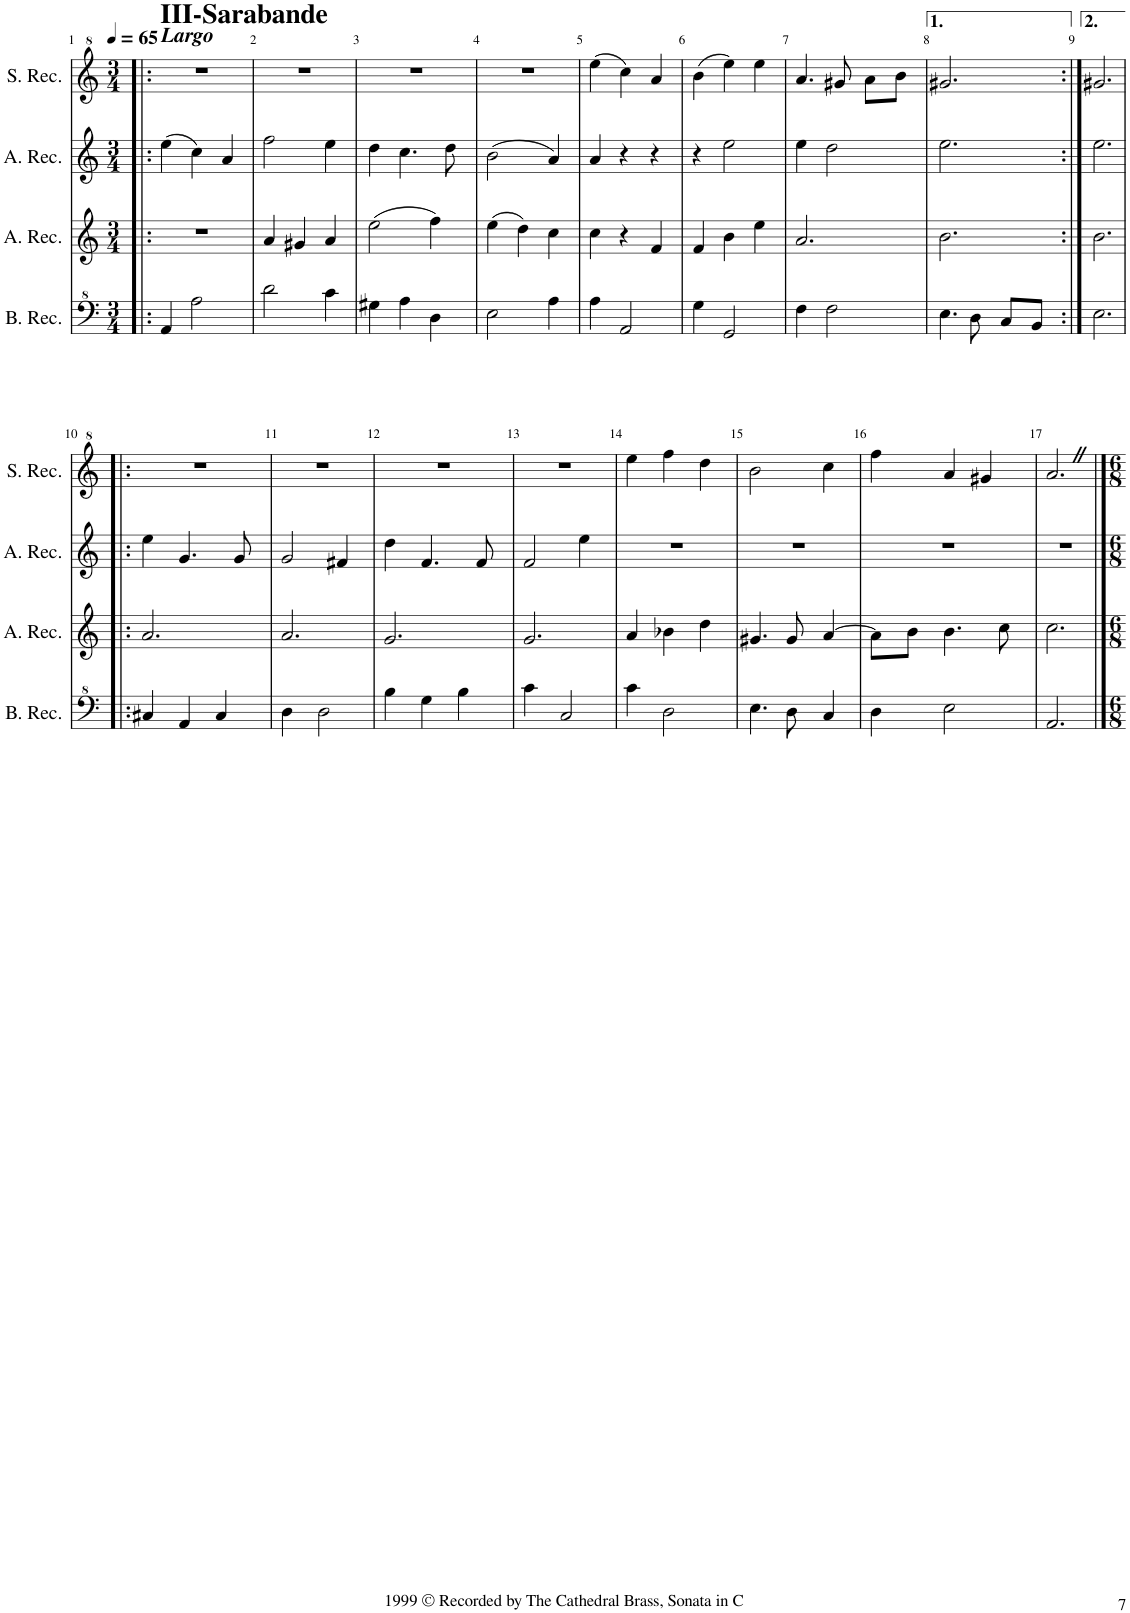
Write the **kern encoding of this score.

**kern	**kern	**kern	**kern
*part4	*part3	*part2	*part1
*staff4	*staff3	*staff2	*staff1
*I"Bass Recorder	*I"Alto Recorder	*I"Alto Recorder	*I"Soprano Recorder
*I'B. Rec.	*I'A. Rec.	*I'A. Rec.	*I'S. Rec.
!!LO:PB:g=z
*clefF^4	*clefG2	*clefG2	*clefG^2
*k[]	*k[]	*k[]	*k[]
*M3/4	*M3/4	*M3/4	*M3/4
*MM65	*MM65	*MM65	*MM65
=1!|:	=1!|:	=1!|:	=1!|:
!	!	!	!LO:TX:a:Bi:t=Largo
!	!	!	!LO:TX:a:B:t=III-Sarabande
4A/	2.r	(4ee\	2.r
2a\	.	4cc\)	.
.	.	4a/	.
=2	=2	=2	=2
2dd\	4a/	2ff\	2.r
.	4g#X/	.	.
4cc\	4a/	4ee\	.
=3	=3	=3	=3
4g#X\	(2ee\	4dd\	2.r
4a\	.	4.cc\	.
4d\	4ff\)	.	.
.	.	8dd\	.
=4	=4	=4	=4
2e\	(4ee\	(2b\	2.r
.	4dd\)	.	.
4a\	4cc\	4a/)	.
=5	=5	=5	=5
4a\	4cc\	4a/	(4eee\
2A/	4r	4r	4ccc\)
.	4f/	4r	4aa/
=6	=6	=6	=6
4g\	4f/	4r	(4bb\
2G/	4b\	2ee\	4eee\)
.	4ee\	.	4eee\
=7	=7	=7	=7
4f\	2.a/	4ee\	4.aa/
2f\	.	2dd\	.
.	.	.	8gg#X/
.	.	.	8aa\L
.	.	.	8bb\J
=8	=8	=8	=8
4.e\	2.b\	2.ee\	2.gg#X/
8d\	.	.	.
8c/L	.	.	.
8B/J	.	.	.
=9:|!	=9:|!	=9:|!	=9:|!
2.e\	2.b\	2.ee\	2.gg#X/
!!LO:LB:g=z
=10!|:	=10!|:	=10!|:	=10!|:
4c#X/	2.a/	4ee\	2.r
4A/	.	4.g/	.
4c#/	.	.	.
.	.	8g/	.
=11	=11	=11	=11
4d\	2.a/	2g/	2.r
2d\	.	.	.
.	.	4f#X/	.
=12	=12	=12	=12
4b\	2.g/	4dd\	2.r
4g\	.	4.f/	.
4b\	.	.	.
.	.	8f/	.
=13	=13	=13	=13
4cc\	2.g/	2f/	2.r
2c/	.	.	.
.	.	4ee\	.
=14	=14	=14	=14
4cc\	4a/	2.r	4eee\
2d\	4b-X\	.	4fff\
.	4dd\	.	4ddd\
=15	=15	=15	=15
4.e\	4.g#X/	2.r	2bb\
8d\	8g#/	.	.
4c/	[4a/	.	4ccc\
=16	=16	=16	=16
4d\	8a\L]	2.r	4fff\
.	8b\J	.	.
2e\	4.b\	.	4aa/
.	.	.	4gg#X/
.	8cc\	.	.
=17	=17	=17	=17
2.A/	2.cc\	2.r	2.aaZ/
==	==	==	==
*-	*-	*-	*-
